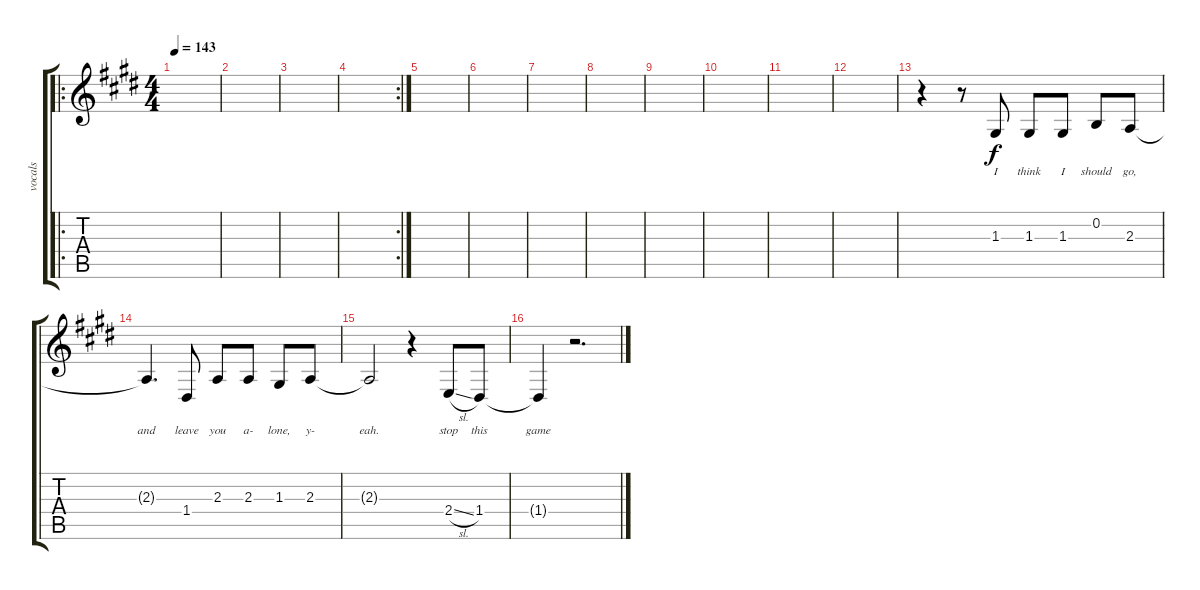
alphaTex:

\track ("vocals" "vocals") {instrument bassoon}
\staff {score tabs}
\tuning (E4 B3 G3 D3 A2 E2) {hide}
\ro
\ts (4 4)
\tempo 143
\clef g2
\ks c#minor
|
|
|
\rc 2
|
|
|
|
|
|
|
|
|
r.4 r.8 1.3.8{lyrics (0 "I") lyrics (1 "") lyrics (2 "") lyrics (3 "") lyrics (4 "")} 1.3.8{lyrics (0 "think") lyrics (1 "") lyrics (2 "") lyrics (3 "") lyrics (4 "")} 1.3.8{lyrics (0 "I") lyrics (1 "") lyrics (2 "") lyrics (3 "") lyrics (4 "")} 0.2.8{lyrics (0 "should") lyrics (1 "") lyrics (2 "") lyrics (3 "") lyrics (4 "")} 2.3.8{lyrics (0 "go,") lyrics (1 "") lyrics (2 "") lyrics (3 "") lyrics (4 "")} |
2.3{t}.4{d lyrics (0 "and") lyrics (1 "") lyrics (2 "") lyrics (3 "") lyrics (4 "")} 1.4.8{lyrics (0 "leave") lyrics (1 "") lyrics (2 "") lyrics (3 "") lyrics (4 "")} 2.3.8{lyrics (0 "you") lyrics (1 "") lyrics (2 "") lyrics (3 "") lyrics (4 "")} 2.3.8{lyrics (0 "a-") lyrics (1 "") lyrics (2 "") lyrics (3 "") lyrics (4 "")} 1.3.8{lyrics (0 "lone,") lyrics (1 "") lyrics (2 "") lyrics (3 "") lyrics (4 "")} 2.3.8{lyrics (0 "y-") lyrics (1 "") lyrics (2 "") lyrics (3 "") lyrics (4 "")} |
2.3{t}.2{lyrics (0 "eah.") lyrics (1 "") lyrics (2 "") lyrics (3 "") lyrics (4 "")} r.4 2.4{sl}.8{lyrics (0 "stop") lyrics (1 "") lyrics (2 "") lyrics (3 "") lyrics (4 "")} 1.4.8{lyrics (0 "this") lyrics (1 "") lyrics (2 "") lyrics (3 "") lyrics (4 "")} |
1.4{t}.4{lyrics (0 "game") lyrics (1 "") lyrics (2 "") lyrics (3 "") lyrics (4 "")} r.2{d}
